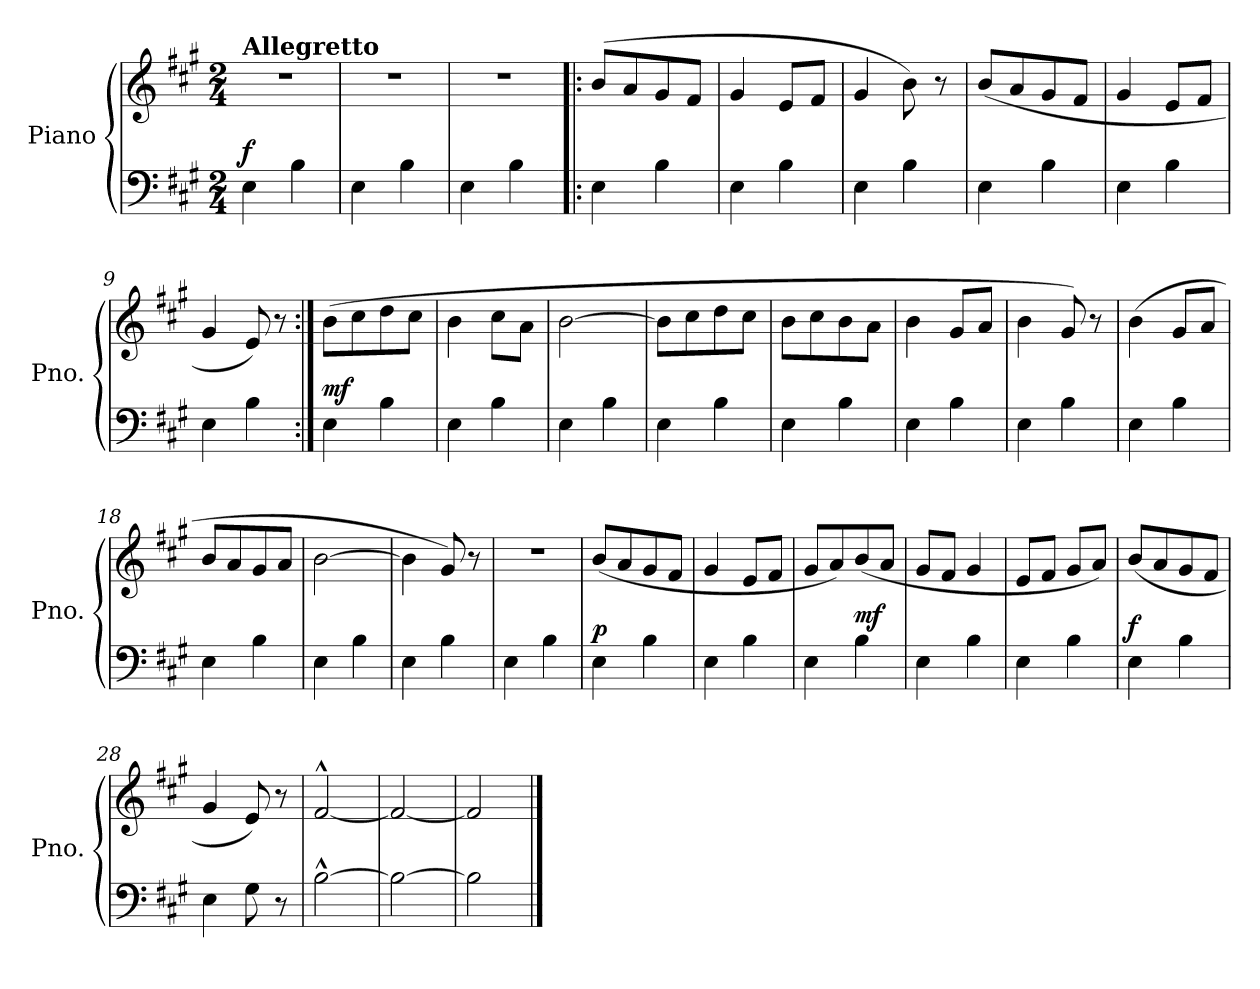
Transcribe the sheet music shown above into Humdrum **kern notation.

**kern	**kern	**dynam
*part1	*part1	*part1
*staff2	*staff1	*staff1/2
*I"Piano	*	*
*I'Pno.	*	*
*clefF4	*clefG2	*
*k[f#c#g#]	*k[f#c#g#]	*
*M2/4	*M2/4	*
*MM120	*MM120	*
=1	=1	=1
!	!LO:TX:a:B:t=Allegretto	!
!	!	!LO:DY:a=2
4E\	2r	f
4B\	.	.
=2	=2	=2
4E\	2r	.
4B\	.	.
=3	=3	=3
4E\	2r	.
4B\	.	.
=4!|:	=4!|:	=4!|:
4E\	(>8b/L	.
.	8a/	.
4B\	8g#/	.
.	8f#/J	.
=5	=5	=5
4E\	4g#/	.
4B\	8e/L	.
.	8f#/J	.
=6	=6	=6
4E\	4g#/	.
4B\	8b\)	.
.	8r	.
!!LO:LB:g=z
=7	=7	=7
4E\	(<8b/L	.
.	8a/	.
4B\	8g#/	.
.	8f#/J	.
=8	=8	=8
4E\	4g#/	.
4B\	8e/L	.
.	8f#/J	.
=9	=9	=9
4E\	4g#/	.
4B\	8e/)	.
.	8r	.
=10:|!	=10:|!	=10:|!
!	!	!LO:DY:a=2
4E\	(>8b\L	mf
.	8cc#\	.
4B\	8dd\	.
.	8cc#\J	.
=11	=11	=11
4E\	4b\	.
4B\	8cc#\L	.
.	8a\J	.
=12	=12	=12
4E\	[2b\	.
4B\	.	.
!!LO:LB:g=z
=13	=13	=13
4E\	8b\L]	.
.	8cc#\	.
4B\	8dd\	.
.	8cc#\J	.
=14	=14	=14
4E\	8b\L	.
.	8cc#\	.
4B\	8b\	.
.	8a\J	.
=15	=15	=15
4E\	4b\	.
4B\	8g#/L	.
.	8a/J	.
=16	=16	=16
4E\	4b\	.
4B\	8g#/)	.
.	8r	.
=17	=17	=17
4E\	(>4b\	.
4B\	8g#/L	.
.	8a/J	.
=18	=18	=18
4E\	8b/L	.
.	8a/	.
4B\	8g#/	.
.	8a/J	.
!!LO:LB:g=z
=19	=19	=19
4E\	[2b\	.
4B\	.	.
=20	=20	=20
4E\	4b\]	.
4B\	8g#/)	.
.	8r	.
=21	=21	=21
4E\	2r	.
4B\	.	.
=22	=22	=22
!	!	!LO:DY:a=2
4E\	(<8b/L	p
.	8a/	.
4B\	8g#/	.
.	8f#/J	.
=23	=23	=23
4E\	4g#/	.
4B\	8e/L	.
.	8f#/J	.
=24	=24	=24
4E\	8g#/L	.
.	8a/)	.
!	!	!LO:DY:a=2
4B\	(<8b/	mf
.	8a/J	.
!!LO:LB:g=z
=25	=25	=25
4E\	8g#/L	.
.	8f#/J	.
4B\	4g#/	.
=26	=26	=26
4E\	8e/L	.
.	8f#/J	.
4B\	8g#/L	.
.	8a/J)	.
=27	=27	=27
!	!	!LO:DY:a=2
4E\	(<8b/L	f
.	8a/	.
4B\	8g#/	.
.	8f#/J	.
=28	=28	=28
4E\	4g#/	.
8G#\	8e/)	.
8r	8r	.
=29	=29	=29
[2B^^\	[2f#^^/	.
=30	=30	=30
2B\_	2f#/_	.
=31	=31	=31
2B\]	2f#/]	.
==	==	==
*-	*-	*-
